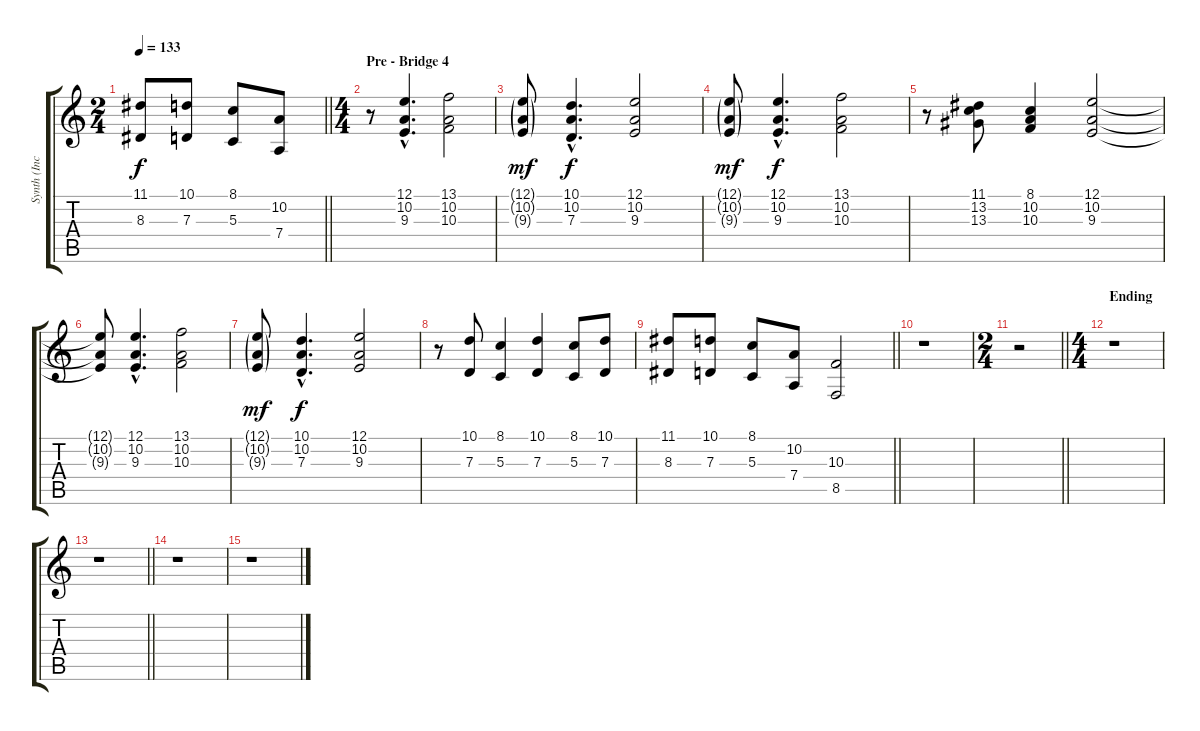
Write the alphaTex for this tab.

\track ("Synth (Incoplete)" "Synth (Inc") {instrument pad7halo}
\staff {score tabs}
\tuning (E4 B3 G3 D3 A2 E2) {hide}
\ts (2 4)
\tempo 133
\clef g2
\barLineRight lightlight
\ks c
(11.1 8.3).8{dy f} (10.1 7.3).8 (8.1 5.3).8 (10.2 7.4).8 |
\ts (4 4)
\section ("" "Pre - Bridge 4")
r.8{volume 11} (12.1{hac} 10.2{hac} 9.3{hac}).4{d} (13.1 10.2 10.3).2 |
(12.1{g} 10.2{g} 9.3{g}).8{dy mf} (10.1{hac} 10.2{hac} 7.3{hac}).4{d dy f} (12.1 10.2 9.3).2 |
(12.1{g} 10.2{g} 9.3{g}).8{dy mf} (12.1{hac} 10.2{hac} 9.3{hac}).4{d dy f} (13.1 10.2 10.3).2 |
r.8 (11.1 13.2 13.3).8 (8.1 10.2 10.3).4 (12.1 10.2 9.3).2 |
(12.1{t} 10.2{t} 9.3{t}).8 (12.1{hac} 10.2{hac} 9.3{hac}).4{d} (13.1 10.2 10.3).2 |
(12.1{g} 10.2{g} 9.3{g}).8{dy mf} (10.1{hac} 10.2{hac} 7.3{hac}).4{d dy f} (12.1 10.2 9.3).2 |
r.8 (10.1 7.3).8 (8.1 5.3).4 (10.1 7.3).4 (8.1 5.3).8 (10.1 7.3).8 |
\barLineRight lightlight
(11.1 8.3).8 (10.1 7.3).8 (8.1 5.3).8 (10.2 7.4).8 (10.3 8.5).2 |
r.1 |
\ts (2 4)
\barLineRight lightlight
r.2 |
\ts (4 4)
\section ("" "Ending")
r.1 |
\barLineRight lightlight
r.1 |
r.1 |
r.1
